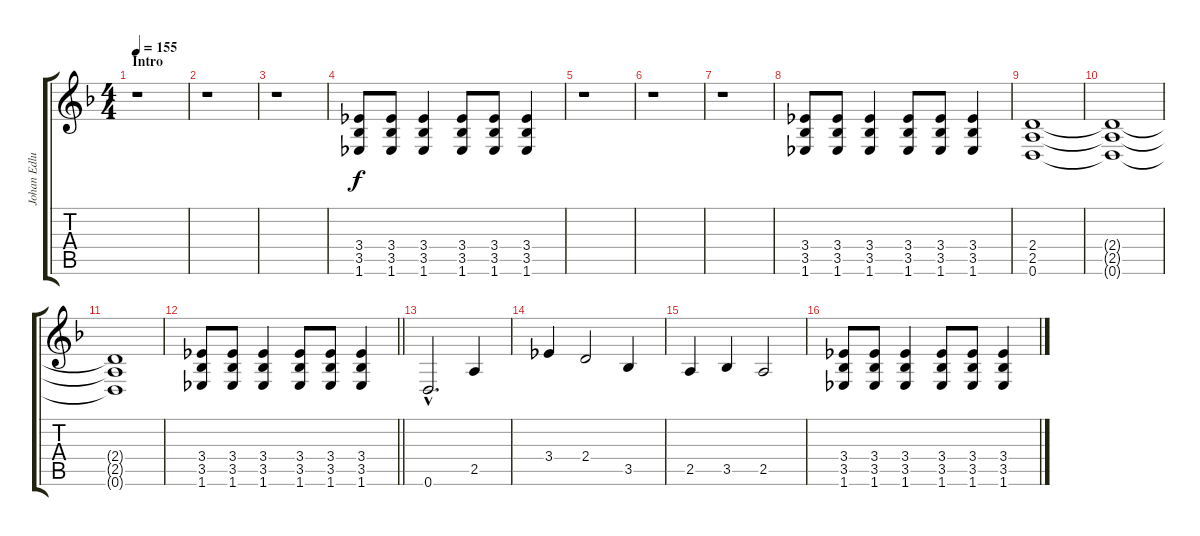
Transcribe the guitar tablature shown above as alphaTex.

\track ("Johan Edlund" "Johan Edlu") {instrument distortionguitar}
\staff {score tabs}
\tuning (D4 A3 F3 C3 G2 D2) {hide}
\ts (4 4)
\section ("" "Intro")
\tempo 155
\clef g2
\ks dminor
r.1{dy f instrument distortionguitar} |
r.1 |
r.1 |
(3.4 3.5 1.6).8 (3.4 3.5 1.6).8 (3.4 3.5 1.6).4 (3.4 3.5 1.6).8 (3.4 3.5 1.6).8 (3.4 3.5 1.6).4 |
r.1 |
r.1 |
r.1 |
(3.4 3.5 1.6).8 (3.4 3.5 1.6).8 (3.4 3.5 1.6).4 (3.4 3.5 1.6).8 (3.4 3.5 1.6).8 (3.4 3.5 1.6).4 |
(2.4 2.5 0.6).1 |
(2.4{t} 2.5{t} 0.6{t}).1 |
(2.4{t} 2.5{t} 0.6{t}).1 |
\barLineRight lightlight
(3.4 3.5 1.6).8 (3.4 3.5 1.6).8 (3.4 3.5 1.6).4 (3.4 3.5 1.6).8 (3.4 3.5 1.6).8 (3.4 3.5 1.6).4 |
0.6{hac}.2{d} 2.5.4 |
3.4.4 2.4.2 3.5.4 |
2.5.4 3.5.4 2.5.2 |
(3.4 3.5 1.6).8 (3.4 3.5 1.6).8 (3.4 3.5 1.6).4 (3.4 3.5 1.6).8 (3.4 3.5 1.6).8 (3.4 3.5 1.6).4
